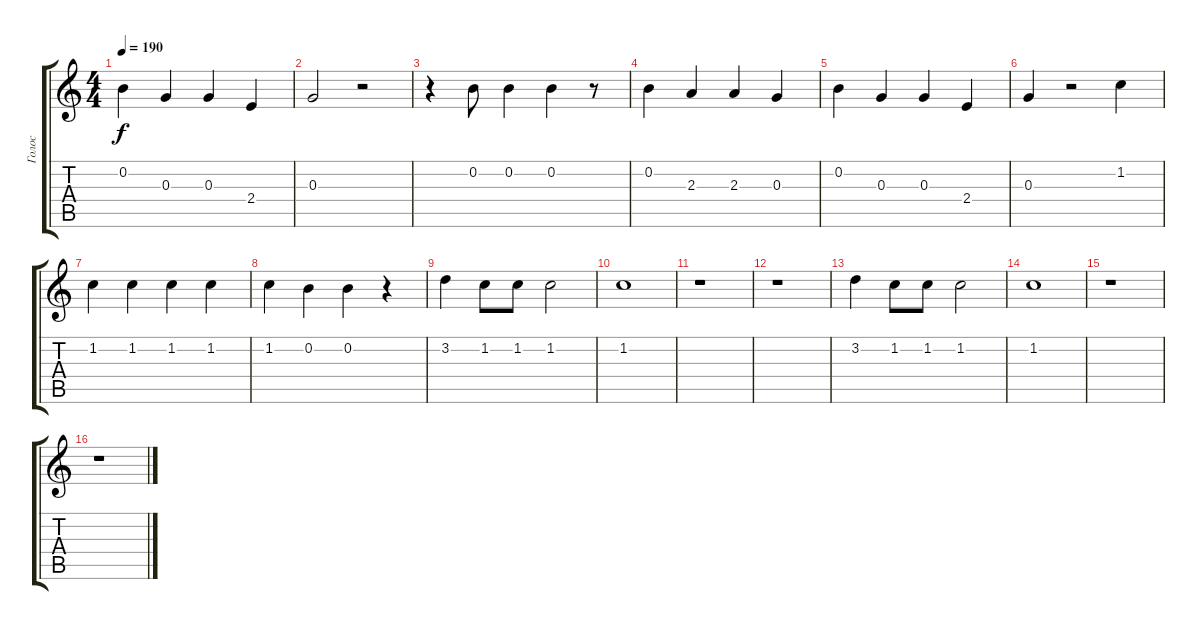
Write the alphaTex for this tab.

\track ("Голос" "Голос") {instrument electricguitarjazz}
\staff {score tabs}
\tuning (E4 B3 G3 D3 A2 E2) {hide}
\ts (4 4)
\tempo 190
\clef g2
\ks c
0.2.4{dy f} 0.3.4 0.3.4 2.4.4 |
0.3.2 r.2 |
r.4 0.2.8 0.2.4 0.2.4 r.8 |
0.2.4 2.3.4 2.3.4 0.3.4 |
0.2.4 0.3.4 0.3.4 2.4.4 |
0.3.4 r.2 1.2.4 |
1.2.4 1.2.4 1.2.4 1.2.4 |
1.2.4 0.2.4 0.2.4 r.4 |
3.2.4 1.2.8 1.2.8 1.2.2 |
1.2.1 |
r.1 |
r.1 |
3.2.4 1.2.8 1.2.8 1.2.2 |
1.2.1 |
r.1 |
r.1
